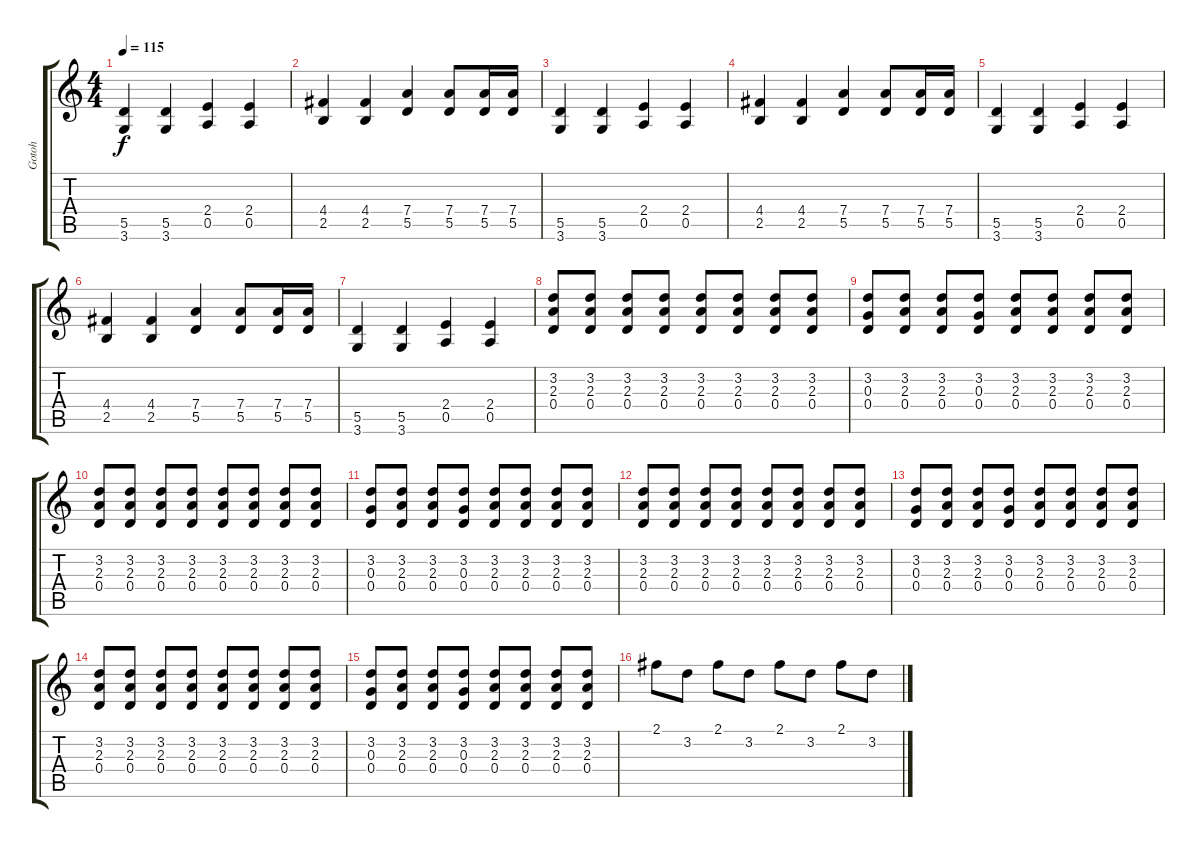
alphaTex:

\track ("Gotoh" "Gotoh") {instrument distortionguitar}
\staff {score tabs}
\tuning (E4 B3 G3 D3 A2 E2) {hide}
\ts (4 4)
\tempo 115
\clef g2
\ks c
(5.5 3.6).4{dy f} (5.5 3.6).4 (2.4 0.5).4 (2.4 0.5).4 |
(4.4 2.5).4 (4.4 2.5).4 (7.4 5.5).4 (7.4 5.5).8 (7.4 5.5).16 (7.4 5.5).16 |
(5.5 3.6).4 (5.5 3.6).4 (2.4 0.5).4 (2.4 0.5).4 |
(4.4 2.5).4 (4.4 2.5).4 (7.4 5.5).4 (7.4 5.5).8 (7.4 5.5).16 (7.4 5.5).16 |
(5.5 3.6).4 (5.5 3.6).4 (2.4 0.5).4 (2.4 0.5).4 |
(4.4 2.5).4 (4.4 2.5).4 (7.4 5.5).4 (7.4 5.5).8 (7.4 5.5).16 (7.4 5.5).16 |
(5.5 3.6).4 (5.5 3.6).4 (2.4 0.5).4 (2.4 0.5).4 |
(3.2 2.3 0.4).8 (3.2 2.3 0.4).8 (3.2 2.3 0.4).8 (3.2 2.3 0.4).8 (3.2 2.3 0.4).8 (3.2 2.3 0.4).8 (3.2 2.3 0.4).8 (3.2 2.3 0.4).8 |
(3.2 0.3 0.4).8 (3.2 2.3 0.4).8 (3.2 2.3 0.4).8 (3.2 0.3 0.4).8 (3.2 2.3 0.4).8 (3.2 2.3 0.4).8 (3.2 2.3 0.4).8 (3.2 2.3 0.4).8 |
(3.2 2.3 0.4).8 (3.2 2.3 0.4).8 (3.2 2.3 0.4).8 (3.2 2.3 0.4).8 (3.2 2.3 0.4).8 (3.2 2.3 0.4).8 (3.2 2.3 0.4).8 (3.2 2.3 0.4).8 |
(3.2 0.3 0.4).8 (3.2 2.3 0.4).8 (3.2 2.3 0.4).8 (3.2 0.3 0.4).8 (3.2 2.3 0.4).8 (3.2 2.3 0.4).8 (3.2 2.3 0.4).8 (3.2 2.3 0.4).8 |
(3.2 2.3 0.4).8 (3.2 2.3 0.4).8 (3.2 2.3 0.4).8 (3.2 2.3 0.4).8 (3.2 2.3 0.4).8 (3.2 2.3 0.4).8 (3.2 2.3 0.4).8 (3.2 2.3 0.4).8 |
(3.2 0.3 0.4).8 (3.2 2.3 0.4).8 (3.2 2.3 0.4).8 (3.2 0.3 0.4).8 (3.2 2.3 0.4).8 (3.2 2.3 0.4).8 (3.2 2.3 0.4).8 (3.2 2.3 0.4).8 |
(3.2 2.3 0.4).8 (3.2 2.3 0.4).8 (3.2 2.3 0.4).8 (3.2 2.3 0.4).8 (3.2 2.3 0.4).8 (3.2 2.3 0.4).8 (3.2 2.3 0.4).8 (3.2 2.3 0.4).8 |
(3.2 0.3 0.4).8 (3.2 2.3 0.4).8 (3.2 2.3 0.4).8 (3.2 0.3 0.4).8 (3.2 2.3 0.4).8 (3.2 2.3 0.4).8 (3.2 2.3 0.4).8 (3.2 2.3 0.4).8 |
2.1.8{instrument electricguitarclean} 3.2.8 2.1.8 3.2.8 2.1.8 3.2.8 2.1.8 3.2.8
